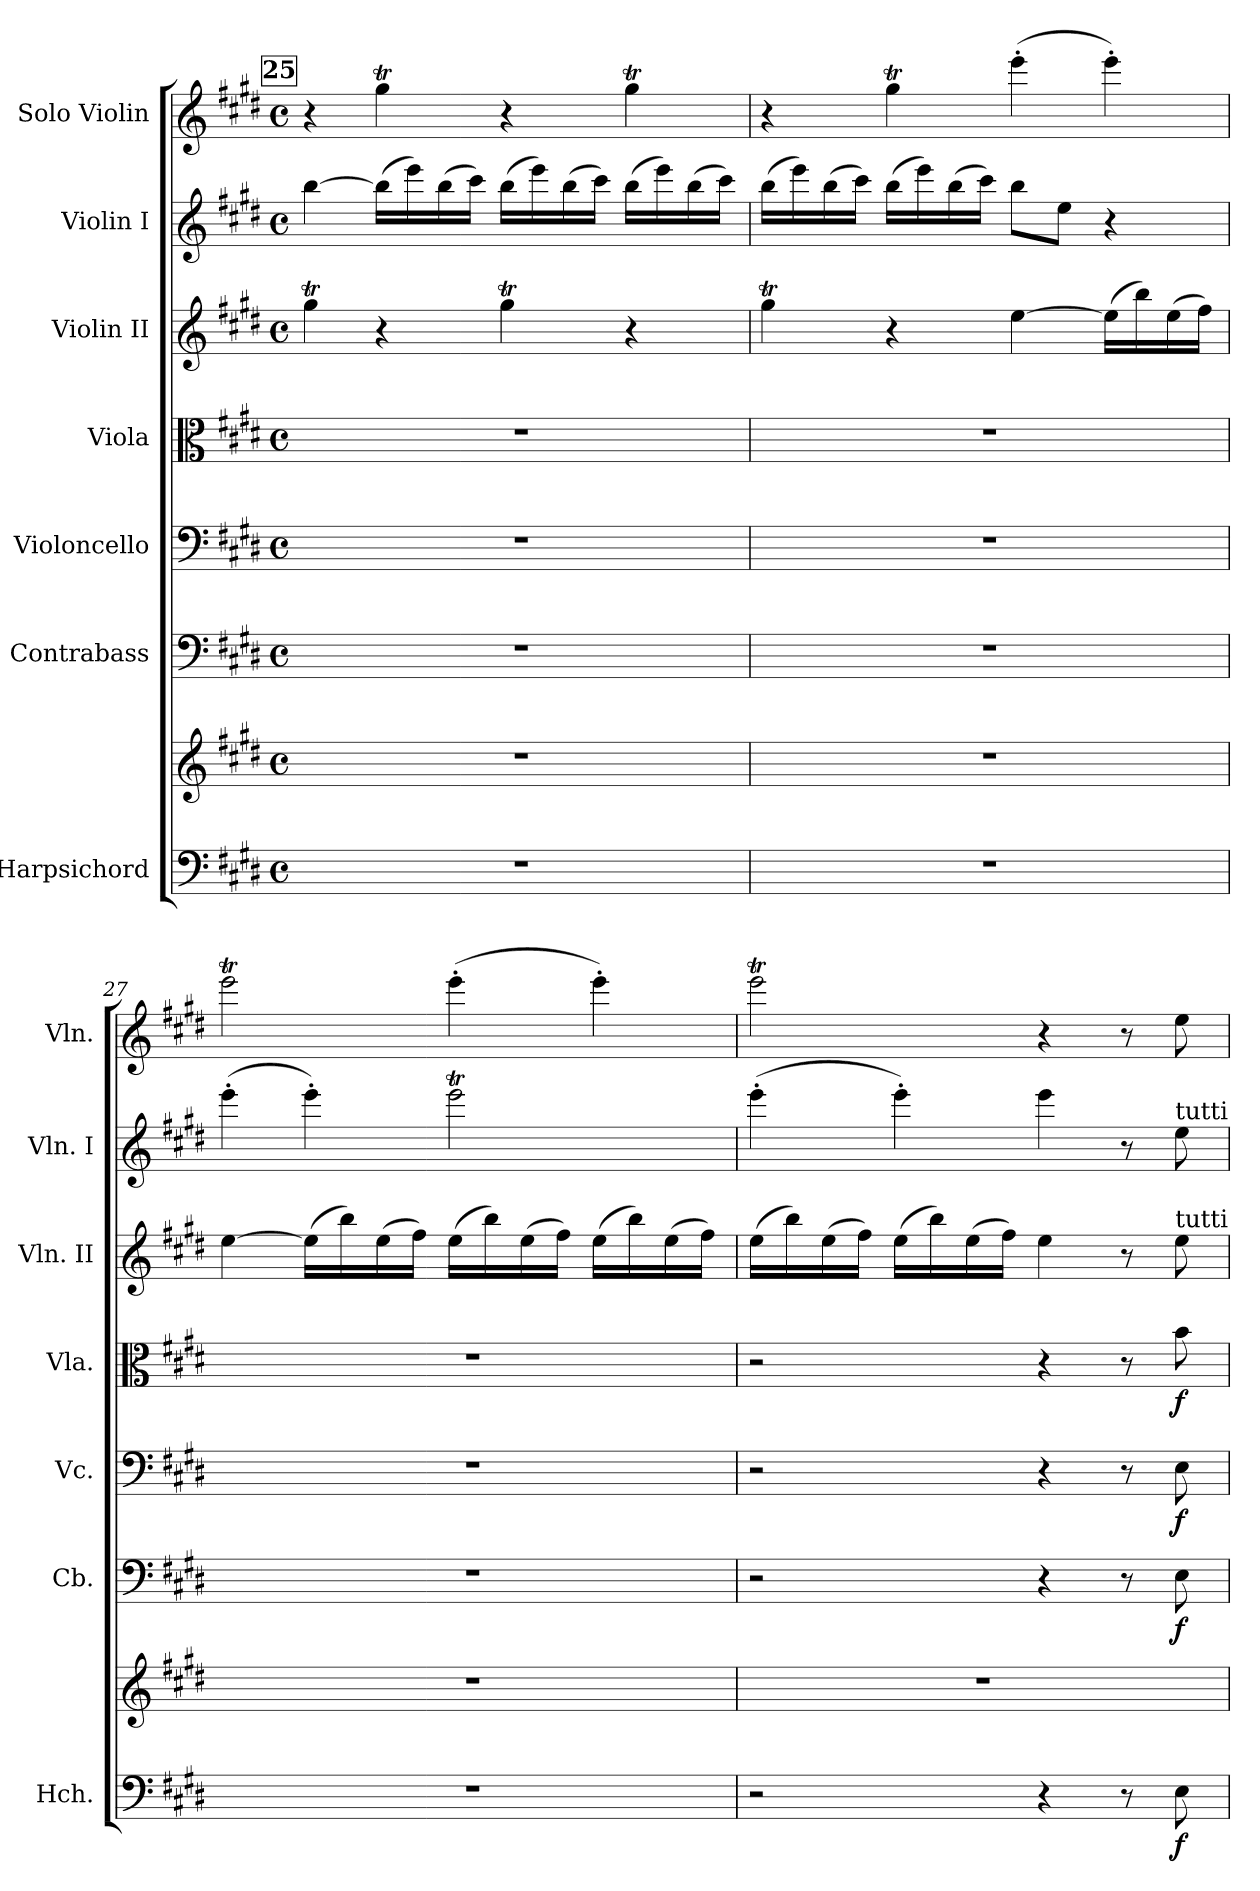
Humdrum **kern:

**kern	**kern	**dynam	**kern	**dynam	**kern	**dynam	**kern	**dynam	**kern	**kern	**kern
*part7	*part7	*part7	*part6	*part6	*part5	*part5	*part4	*part4	*part3	*part2	*part1
*staff8	*staff7	*staff7/8	*staff6	*staff6	*staff5	*staff5	*staff4	*staff4	*staff3	*staff2	*staff1
*I"Harpsichord	*	*	*I"Contrabass	*	*I"Violoncello	*	*I"Viola	*	*I"Violin II	*I"Violin I	*I"Solo Violin
*I'Hch.	*	*	*I'Cb.	*	*I'Vc.	*	*I'Vla.	*	*I'Vln. II	*I'Vln. I	*I'Vln.
!!LO:PB:g=z
*clefF4	*clefG2	*	*clefF4	*	*clefF4	*	*clefC3	*	*clefG2	*clefG2	*clefG2
*	*	*	*ITrd7c12	*	*	*	*	*	*	*	*
*k[f#c#g#d#]	*k[f#c#g#d#]	*	*k[f#c#g#d#]	*	*k[f#c#g#d#]	*	*k[f#c#g#d#]	*	*k[f#c#g#d#]	*k[f#c#g#d#]	*k[f#c#g#d#]
*M4/4	*M4/4	*	*M4/4	*	*M4/4	*	*M4/4	*	*M4/4	*M4/4	*M4/4
*met(c)	*met(c)	*	*met(c)	*	*met(c)	*	*met(c)	*	*met(c)	*met(c)	*met(c)
!!LO:REH:place=s1:a:B:fs=14:t=25
=25	=25	=25	=25	=25	=25	=25	=25	=25	=25	=25	=25
1r	1r	.	1r	.	1r	.	1r	.	4gg#t\	[4bb\	4r
.	.	.	.	.	.	.	.	.	4r	(>16bb\LL]	4gg#t\
.	.	.	.	.	.	.	.	.	.	16eee\)	.
.	.	.	.	.	.	.	.	.	.	(>16bb\	.
.	.	.	.	.	.	.	.	.	.	16ccc#\JJ)	.
.	.	.	.	.	.	.	.	.	4gg#t\	(>16bb\LL	4r
.	.	.	.	.	.	.	.	.	.	16eee\)	.
.	.	.	.	.	.	.	.	.	.	(>16bb\	.
.	.	.	.	.	.	.	.	.	.	16ccc#\JJ)	.
.	.	.	.	.	.	.	.	.	4r	(>16bb\LL	4gg#t\
.	.	.	.	.	.	.	.	.	.	16eee\)	.
.	.	.	.	.	.	.	.	.	.	(>16bb\	.
.	.	.	.	.	.	.	.	.	.	16ccc#\JJ)	.
=26	=26	=26	=26	=26	=26	=26	=26	=26	=26	=26	=26
1r	1r	.	1r	.	1r	.	1r	.	4gg#t\	(>16bb\LL	4r
.	.	.	.	.	.	.	.	.	.	16eee\)	.
.	.	.	.	.	.	.	.	.	.	(>16bb\	.
.	.	.	.	.	.	.	.	.	.	16ccc#\JJ)	.
.	.	.	.	.	.	.	.	.	4r	(>16bb\LL	4gg#t\
.	.	.	.	.	.	.	.	.	.	16eee\)	.
.	.	.	.	.	.	.	.	.	.	(>16bb\	.
.	.	.	.	.	.	.	.	.	.	16ccc#\JJ)	.
.	.	.	.	.	.	.	.	.	[4ee\	8bb\L	(>4eee'\
.	.	.	.	.	.	.	.	.	.	8ee\J	.
.	.	.	.	.	.	.	.	.	(>16ee\LL]	4r	4eee'\)
.	.	.	.	.	.	.	.	.	16bb\)	.	.
.	.	.	.	.	.	.	.	.	(>16ee\	.	.
.	.	.	.	.	.	.	.	.	16ff#\JJ)	.	.
!!LO:PB:g=z
=27	=27	=27	=27	=27	=27	=27	=27	=27	=27	=27	=27
1r	1r	.	1r	.	1r	.	1r	.	[4ee\	(>4eee'\	2eeeT\
.	.	.	.	.	.	.	.	.	(>16ee\LL]	4eee'\)	.
.	.	.	.	.	.	.	.	.	16bb\)	.	.
.	.	.	.	.	.	.	.	.	(>16ee\	.	.
.	.	.	.	.	.	.	.	.	16ff#\JJ)	.	.
.	.	.	.	.	.	.	.	.	(>16ee\LL	2eeeT\	(>4eee'\
.	.	.	.	.	.	.	.	.	16bb\)	.	.
.	.	.	.	.	.	.	.	.	(>16ee\	.	.
.	.	.	.	.	.	.	.	.	16ff#\JJ)	.	.
.	.	.	.	.	.	.	.	.	(>16ee\LL	.	4eee'\)
.	.	.	.	.	.	.	.	.	16bb\)	.	.
.	.	.	.	.	.	.	.	.	(>16ee\	.	.
.	.	.	.	.	.	.	.	.	16ff#\JJ)	.	.
=28	=28	=28	=28	=28	=28	=28	=28	=28	=28	=28	=28
2r	1r	.	2r	.	2r	.	2r	.	(>16ee\LL	(>4eee'\	2eeeT\
.	.	.	.	.	.	.	.	.	16bb\)	.	.
.	.	.	.	.	.	.	.	.	(>16ee\	.	.
.	.	.	.	.	.	.	.	.	16ff#\JJ)	.	.
.	.	.	.	.	.	.	.	.	(>16ee\LL	4eee'\)	.
.	.	.	.	.	.	.	.	.	16bb\)	.	.
.	.	.	.	.	.	.	.	.	(>16ee\	.	.
.	.	.	.	.	.	.	.	.	16ff#\JJ)	.	.
4r	.	.	4r	.	4r	.	4r	.	4ee\	4eee\	4r
8r	.	.	8r	.	8r	.	8r	.	8r	8r	8r
!	!	!	!	!	!	!	!	!	!	!LO:TX:a:t=tutti	!
!	!	!	!	!	!	!	!	!	!LO:TX:a:t=tutti	!	!
!	!	!LO:DY:b=2	!	!LO:DY:b	!	!LO:DY:b	!	!LO:DY:b	!	!	!
8E\	.	f	8EE\	f	8E\	f	8b\	f	8ee\	8ee\	8ee\
=	=	=	=	=	=	=	=	=	=	=	=
*-	*-	*-	*-	*-	*-	*-	*-	*-	*-	*-	*-
